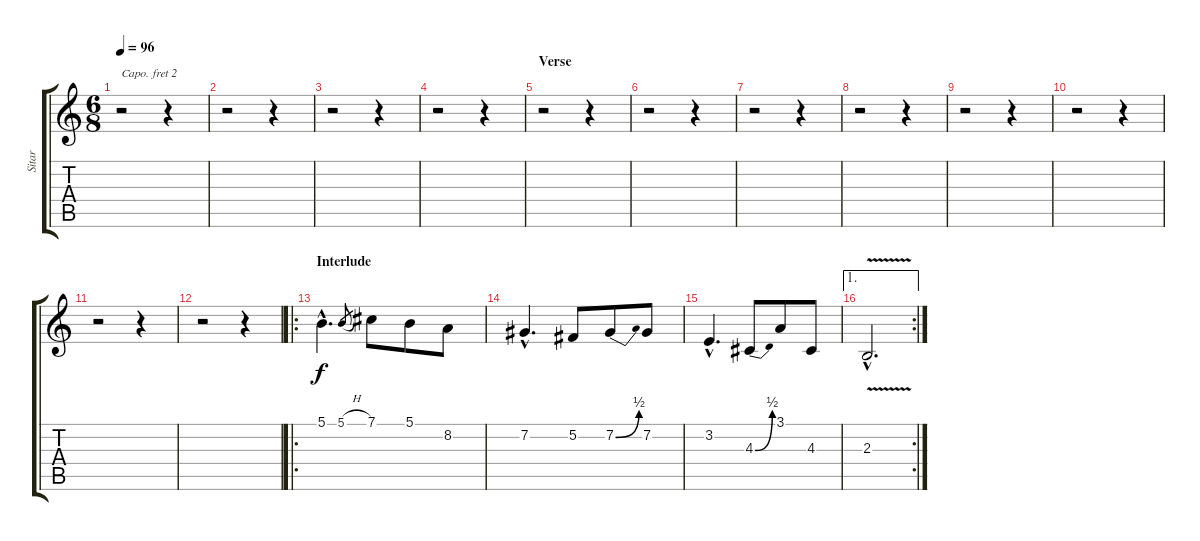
\track ("Sitar" "Sitar") {instrument sitar}
\staff {score tabs}
\capo 2
\tuning (E4 B3 G3 D3 A2 E2) {hide}
\ts (6 8)
\tempo 96
\clef g2
\ks c
r.2{dy f} r.4 |
r.2 r.4 |
r.2 r.4 |
r.2 r.4 |
\section ("" "Verse")
r.2 r.4 |
r.2 r.4 |
r.2 r.4 |
r.2 r.4 |
r.2 r.4 |
r.2 r.4 |
r.2 r.4 |
r.2 r.4 |
\ro
\section ("" "Interlude")
5.1{hac}.4{d} 5.1{h}.8{gr} 7.1.8 5.1.8 8.2.8 |
7.2{hac}.4{d} 5.2.8 7.2{be (bend 0 0 60 2)}.8 7.2.8 |
3.2{hac}.4{d} 4.3{be (bend 0 0 60 2)}.8 3.1.8 4.3.8 |
\ae 1
\rc 2
2.3{v hac}.2{d}
